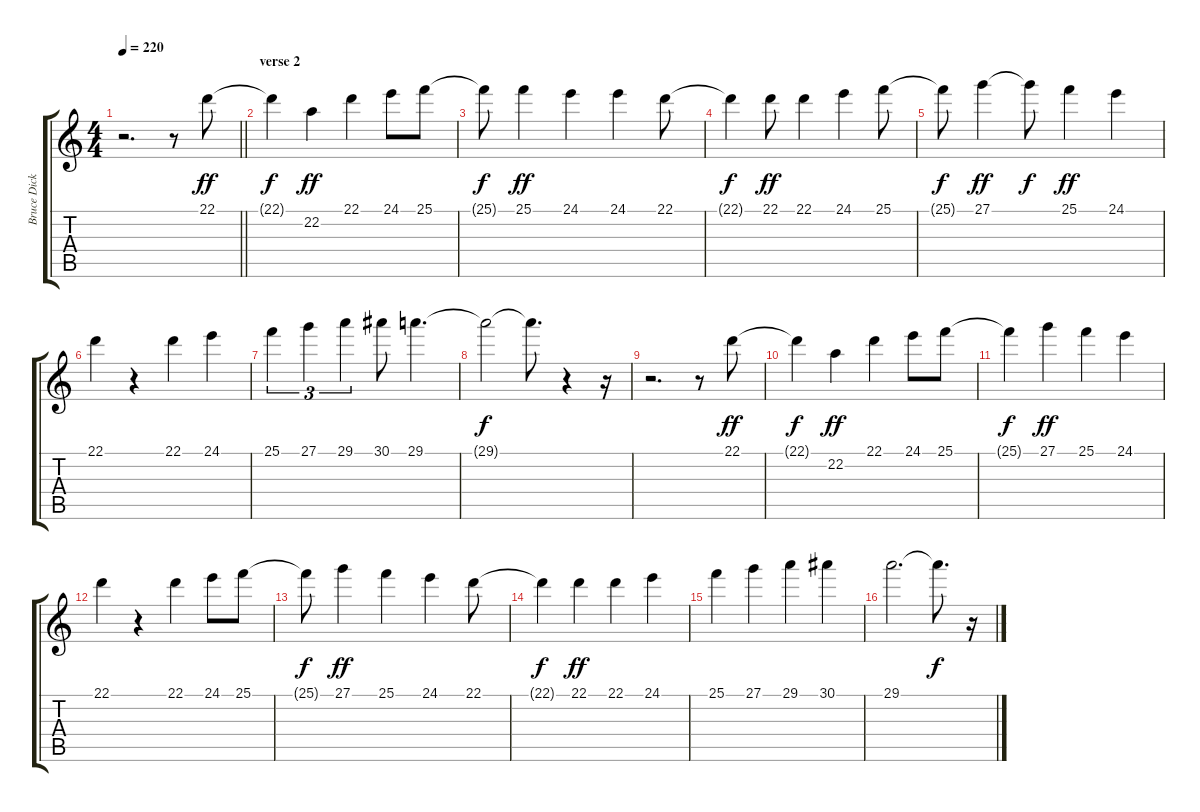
\track ("Bruce Dickinson" "Bruce Dick") {instrument choiraahs}
\staff {score tabs}
\tuning (E4 B3 G3 D3 A2 E2) {hide}
\ts (4 4)
\tempo 220
\clef g2
\barLineRight lightlight
\ks c
r.2{d dy ff} r.8 22.1.8 |
\section ("" "verse 2")
22.1{t}.4{dy f} 22.2.4{dy ff} 22.1.4 24.1.8 25.1.8 |
25.1{t}.8{dy f} 25.1.4{dy ff} 24.1.4 24.1.4 22.1.8 |
22.1{t}.4{dy f} 22.1.8{dy ff} 22.1.4 24.1.4 25.1.8 |
25.1{t}.8{dy f} 27.1.4{dy ff} 27.1{t}.8{dy f} 25.1.4{dy ff} 24.1.4 |
22.1.4 r.4 22.1.4 24.1.4 |
25.1.4{tu (3 2)} 27.1.4{tu (3 2)} 29.1.4{tu (3 2)} 30.1.8 29.1.4{d} |
29.1{t}.2{dy f} 29.1{t}.8{d} r.4 r.16 |
r.2{d} r.8 22.1.8{dy ff} |
22.1{t}.4{dy f} 22.2.4{dy ff} 22.1.4 24.1.8 25.1.8 |
25.1{t}.4{dy f} 27.1.4{dy ff} 25.1.4 24.1.4 |
22.1.4 r.4 22.1.4 24.1.8 25.1.8 |
25.1{t}.8{dy f} 27.1.4{dy ff} 25.1.4 24.1.4 22.1.8 |
22.1{t}.4{dy f} 22.1.4{dy ff} 22.1.4 24.1.4 |
25.1.4 27.1.4 29.1.4 30.1.4 |
29.1.2{d} 29.1{t}.8{d dy f} r.16
